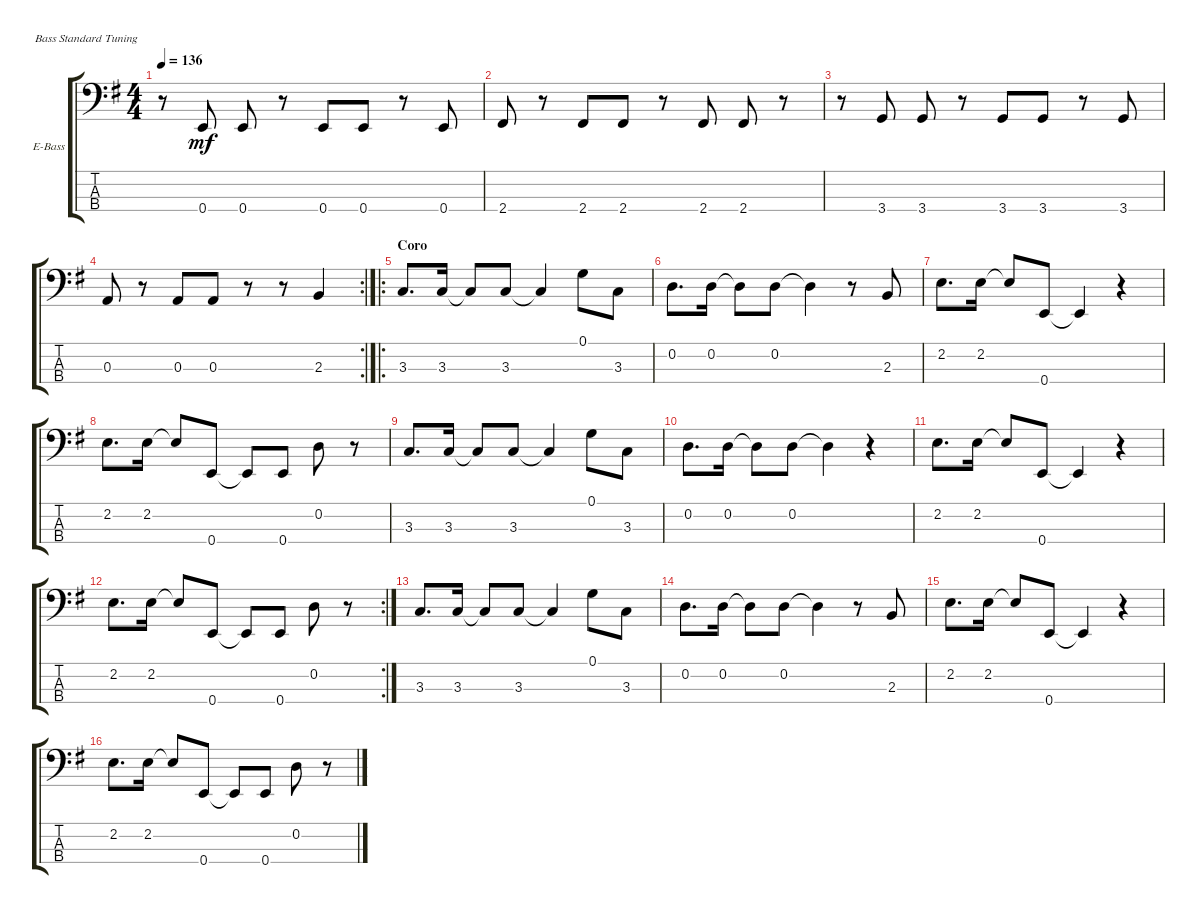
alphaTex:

\defaultSystemsLayout 4
\bracketExtendMode groupsimilarinstruments
\firstSystemTrackNameOrientation horizontal
\otherSystemsTrackNameOrientation horizontal
\track ("Electric Bass" "E-Bass") {multiBarRest instrument electricbassfinger}
\staff {score tabs}
\tuning (G2 D2 A1 E1)
\ts (4 4)
\tempo 136
\clef f4
\ks g
r.8{dy mf} 0.4.8 0.4.8 r.8 0.4.8 0.4.8 r.8 0.4.8 |
2.4.8 r.8 2.4.8 2.4.8 r.8 2.4.8 2.4.8 r.8 |
r.8 3.4.8 3.4.8 r.8 3.4.8 3.4.8 r.8 3.4.8 |
\rc 2
0.3.8 r.8 0.3.8 0.3.8 r.8 r.8 2.3.4 |
\ro
\section ("" "Coro")
3.3.8{d} 3.3.16 3.3{t}.8 3.3.8 3.3{t}.4 0.1.8 3.3.8 |
0.2.8{d} 0.2.16 0.2{t}.8 0.2.8 0.2{t}.4 r.8 2.3.8 |
2.2.8{d} 2.2.16 2.2{t}.8 0.4.8 0.4{t}.4 r.4 |
2.2.8{d} 2.2.16 2.2{t}.8 0.4.8 0.4{t}.8 0.4.8 0.2.8 r.8 |
3.3.8{d} 3.3.16 3.3{t}.8 3.3.8 3.3{t}.4 0.1.8 3.3.8 |
0.2.8{d} 0.2.16 0.2{t}.8 0.2.8 0.2{t}.4 r.4 |
2.2.8{d} 2.2.16 2.2{t}.8 0.4.8 0.4{t}.4 r.4 |
\rc 2
2.2.8{d} 2.2.16 2.2{t}.8 0.4.8 0.4{t}.8 0.4.8 0.2.8 r.8 |
3.3.8{d} 3.3.16 3.3{t}.8 3.3.8 3.3{t}.4 0.1.8 3.3.8 |
0.2.8{d} 0.2.16 0.2{t}.8 0.2.8 0.2{t}.4 r.8 2.3.8 |
2.2.8{d} 2.2.16 2.2{t}.8 0.4.8 0.4{t}.4 r.4 |
2.2.8{d} 2.2.16 2.2{t}.8 0.4.8 0.4{t}.8 0.4.8 0.2.8 r.8
